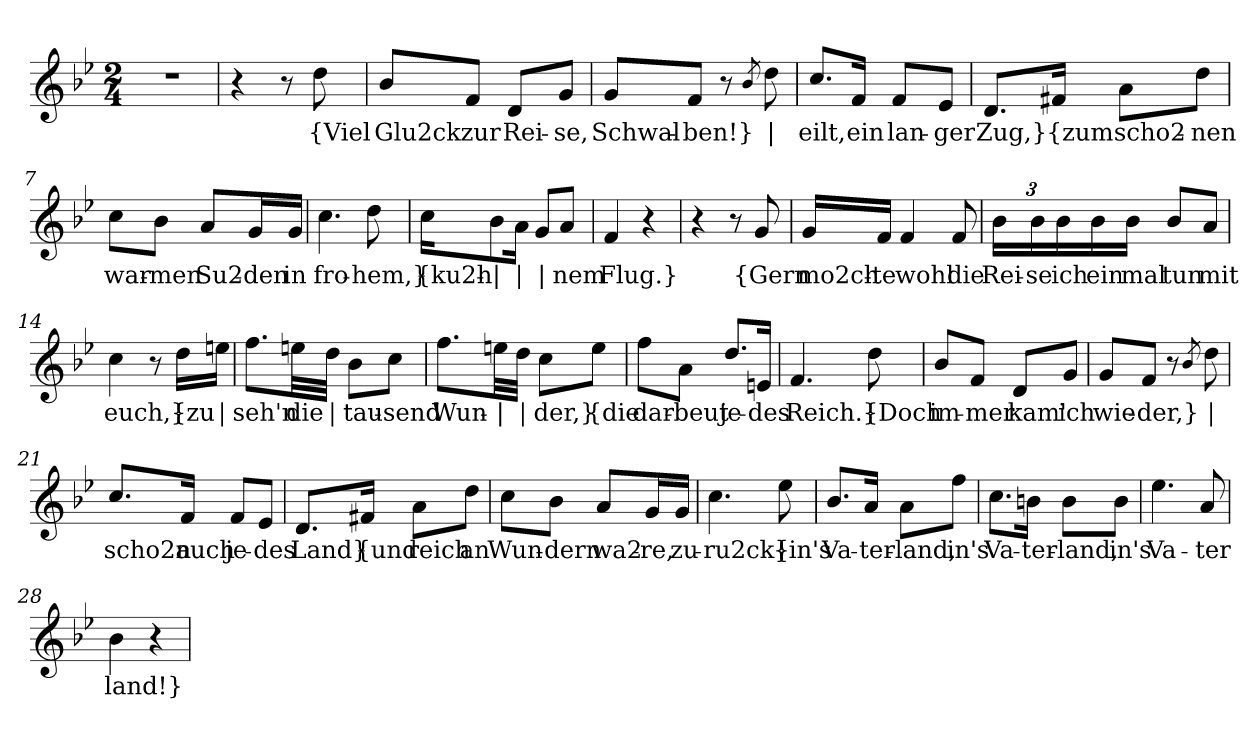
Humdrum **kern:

**kern	**text
*part1	*part1
*staff1	*staff1
*clefG2	*
*k[b-e-]	*
*M2/4	*
=1	=1
2r	.
=2	=2
4r	.
8r	.
!	!LO:LY:b
8dd\	{Viel
=3	=3
!	!LO:LY:b
8b-/L	Glu2ck
!	!LO:LY:b
8f/J	zur
!	!LO:LY:b
8d/L	Rei-
!	!LO:LY:b
8g/J	-se,
=4	=4
!	!LO:LY:b
8g/L	Schwal-
!	!LO:LY:b
8f/J	ben!}
8r	.
8qb-/	.
!	!LO:LY:b
8dd\	|
=5	=5
!	!LO:LY:b
8.cc/L	eilt,
!	!LO:LY:b
16f/Jk	ein
!	!LO:LY:b
8f/L	lan-
!	!LO:LY:b
8e-/J	-ger
=6	=6
!	!LO:LY:b
8.d/L	Zug,}
!	!LO:LY:b
16f#X/Jk	{zum
!	!LO:LY:b
8a\L	scho2-
!	!LO:LY:b
8dd\J	-nen
!!LO:LB:g=z
=7	=7
!	!LO:LY:b
8cc\L	war-
!	!LO:LY:b
8b-\J	-men
!	!LO:LY:b
8a/L	Su2-
!	!LO:LY:b
16g/L	-den
!	!LO:LY:b
16g/JJ	in
=8	=8
!	!LO:LY:b
4.cc\	fro-
!	!LO:LY:b
8dd\	-hem,}
=9	=9
!	!LO:LY:b
16cc\KL	{ku2h-
!	!LO:LY:b
8b-\	|
!	!LO:LY:b
16a\Jk	|
!	!LO:LY:b
8g/L	|
!	!LO:LY:b
8a/J	-nem
=10	=10
!	!LO:LY:b
4f/	Flug.}
4r	.
=11	=11
4r	.
8r	.
!	!LO:LY:b
8g/	{Gern
=12	=12
!	!LO:LY:b
16g/LL	mo2ch-
!	!LO:LY:b
16f/JJ	-te
!	!LO:LY:b
4f/	wohl
!	!LO:LY:b
8f/	die
!!LO:LB:g=z
=13	=13
*Xbrackettup	*
!	!LO:LY:b
24b-\LL	Rei-
!	!LO:LY:b
24b-\	-se
!	!LO:LY:b
24b-\	ich
!	!LO:LY:b
16b-\	ein
!	!LO:LY:b
16b-\JJ	mal
!	!LO:LY:b
8b-/L	tun
!	!LO:LY:b
8a/J	mit
=14	=14
!	!LO:LY:b
4cc\	euch,}
8r	.
!	!LO:LY:b
16dd\LL	{zu
!	!LO:LY:b
16een\JJ	|
=15	=15
!	!LO:LY:b
8.ff\L	seh'n
!	!LO:LY:b
32een\LL	die
!	!LO:LY:b
32dd\JJJ	|
!	!LO:LY:b
8b-\L	tau-
!	!LO:LY:b
8cc\J	-send
=16	=16
!	!LO:LY:b
8.ff\L	Wun-
!	!LO:LY:b
32een\LL	|
!	!LO:LY:b
32dd\JJJ	|
!	!LO:LY:b
8cc\L	-der,}
!	!LO:LY:b
8ee\J	{die
=17	=17
!	!LO:LY:b
8ff\L	dar-
!	!LO:LY:b
8a\J	beut
!	!LO:LY:b
8.dd/L	je-
!	!LO:LY:b
16en/Jk	-des
!!LO:LB:g=z
=18	=18
!	!LO:LY:b
4.f/	Reich.}
!	!LO:LY:b
8dd\	{Doch
=19	=19
!	!LO:LY:b
8b-/L	im-
!	!LO:LY:b
8f/J	-mer
!	!LO:LY:b
8d/L	kam'
!	!LO:LY:b
8g/J	ich
=20	=20
!	!LO:LY:b
8g/L	wie-
!	!LO:LY:b
8f/J	-der,}
8r	.
8qb-/	.
!	!LO:LY:b
8dd\	|
=21	=21
!	!LO:LY:b
8.cc/L	scho2n
!	!LO:LY:b
16f/Jk	auch
!	!LO:LY:b
8f/L	je-
!	!LO:LY:b
8e-/J	-des
=22	=22
!	!LO:LY:b
8.d/L	Land}
!	!LO:LY:b
16f#X/Jk	{und
!	!LO:LY:b
8a\L	reich
!	!LO:LY:b
8dd\J	an
!!LO:LB:g=z
=23	=23
!	!LO:LY:b
8cc\L	Wun-
!	!LO:LY:b
8b-\J	-dern
!	!LO:LY:b
8a/L	wa2-
!	!LO:LY:b
16g/L	-re,
!	!LO:LY:b
16g/JJ	zu-
=24	=24
!	!LO:LY:b
4.cc\	-ru2ck}
!	!LO:LY:b
8ee-\	{in's
=25	=25
!	!LO:LY:b
8.b-/L	Va-
!	!LO:LY:b
16a/Jk	-ter-
!	!LO:LY:b
8a\L	-land,
!	!LO:LY:b
8ff\J	in's
=26	=26
!	!LO:LY:b
8.cc\L	Va-
!	!LO:LY:b
16bn\Jk	-ter-
!	!LO:LY:b
8b\L	-land,
!	!LO:LY:b
8b\J	in's
=27	=27
!	!LO:LY:b
4.ee-\	Va-
!	!LO:LY:b
8a/	-ter
=28	=28
!	!LO:LY:b
4b-\	-land!}
4r	.
=	=
*-	*-
